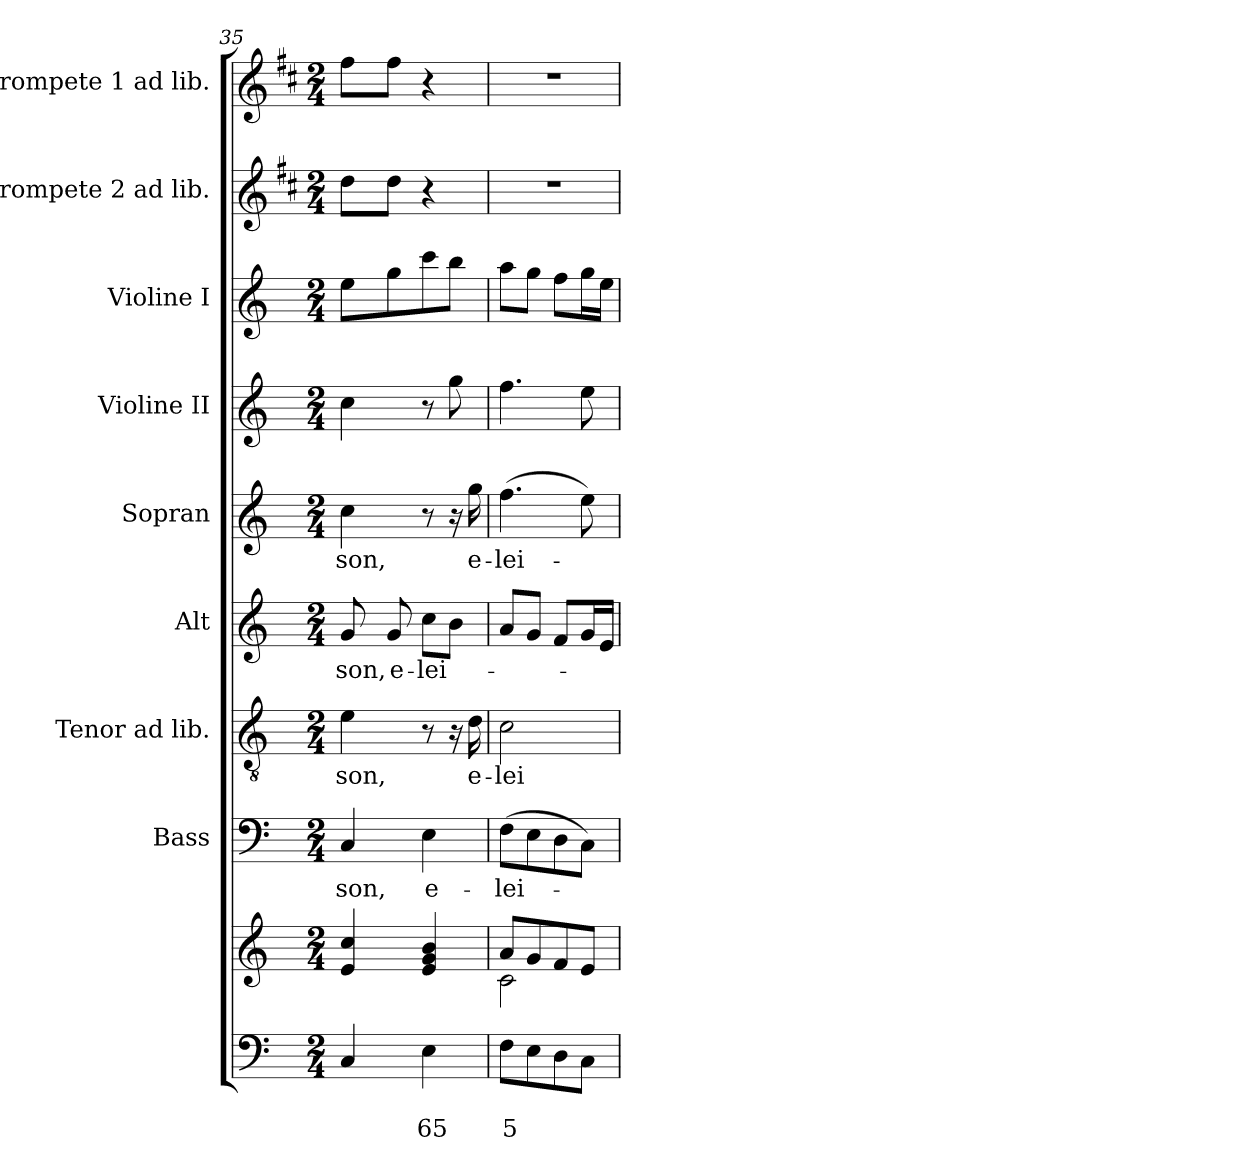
**kern	**text	**text	**kern	**kern	**text	**kern	**text	**kern	**text	**kern	**text	**kern	**kern	**kern	**kern
*part9	*part9	*part9	*part9	*part8	*part8	*part7	*part7	*part6	*part6	*part5	*part5	*part4	*part3	*part2	*part1
*staff10	*staff10	*staff10	*staff9	*staff8	*staff8	*staff7	*staff7	*staff6	*staff6	*staff5	*staff5	*staff4	*staff3	*staff2	*staff1
*	*	*	*	*I"Bass	*	*I"Tenor ad lib.	*	*I"Alt	*	*I"Sopran	*	*I"Violine II	*I"Violine I	*I"Trompete 2 ad lib.	*I"Trompete 1 ad lib.
*	*	*	*	*I'B.	*	*I'T.	*	*I'A.	*	*I'S.	*	*I'Vl. II	*I'Vl. I	*I'Trp. 2	*I'Trp. 1
*clefF4	*	*	*clefG2	*clefF4	*	*clefGv2	*	*clefG2	*	*clefG2	*	*clefG2	*clefG2	*clefG2	*clefG2
*	*	*	*	*	*	*	*	*	*	*	*	*	*	*ITrd1c2	*ITrd1c2
*k[]	*	*	*k[]	*k[]	*	*k[]	*	*k[]	*	*k[]	*	*k[]	*k[]	*k[]	*k[]
*C:	*	*	*C:	*C:	*	*C:	*	*C:	*	*C:	*	*C:	*C:	*C:	*C:
*M2/4	*	*	*M2/4	*M2/4	*	*M2/4	*	*M2/4	*	*M2/4	*	*M2/4	*M2/4	*M2/4	*M2/4
=35	=35	=35	=35	=35	=35	=35	=35	=35	=35	=35	=35	=35	=35	=35	=35
!	!	!	!	!	!LO:LY:b	!	!LO:LY:b	!	!LO:LY:b	!	!LO:LY:b	!	!	!	!
4C/	.	.	4e/ 4cc/	4C/	-son,	4e\	-son,	8g/	-son,	4cc\	-son,	4cc\	8ee\L	8cc\L	8ee\L
!	!	!	!	!	!	!	!	!	!LO:LY:b	!	!	!	!	!	!
.	.	.	.	.	.	.	.	8g/	e-	.	.	.	8gg\	8cc\J	8ee\J
!	!	!LO:LY:b	!	!	!LO:LY:b	!	!	!	!LO:LY:b	!	!	!	!	!	!
4E\	.	65	4e/ 4g/ 4b/	4E\	e-	8r	.	8cc\L	-lei-	8r	.	8r	8ccc\	4r	4r
.	.	.	.	.	.	16r	.	8b\J	.	16r	.	8gg\	8bb\J	.	.
!	!	!	!	!	!	!	!LO:LY:b	!	!	!	!LO:LY:b	!	!	!	!
.	.	.	.	.	.	16d\	e-	.	.	16gg\	e-	.	.	.	.
=36	=36	=36	=36	=36	=36	=36	=36	=36	=36	=36	=36	=36	=36	=36	=36
!	!	!LO:LY:b	!	!	!LO:LY:b	!	!LO:LY:b	!	!	!	!LO:LY:b	!	!	!	!
*	*	*	*^	*	*	*	*	*	*	*	*	*	*	*	*
8F\L	.	5	8a/L	2c\	(>8F\L	-lei-	2c\	-lei-	8a/L	.	(>4.ff\	-lei-	4.ff\	8aa\L	2r	2r
8E\	.	.	8g/	.	8E\	.	.	.	8g/J	.	.	.	.	8gg\J	.	.
!	!	!LO:LY:b	!	!	!	!	!	!	!	!	!	!	!	!	!	!
8D\	.	_	8f/	.	8D\	.	.	.	8f/L	.	.	.	.	8ff\L	.	.
8C\J	.	.	8e/J	.	8C\J)	.	.	.	16g/L	.	8ee\)	.	8ee\	16gg\L	.	.
.	.	.	.	.	.	.	.	.	16e/JJ	.	.	.	.	16ee\JJ	.	.
*	*	*	*v	*v	*	*	*	*	*	*	*	*	*	*	*	*
=	=	=	=	=	=	=	=	=	=	=	=	=	=	=	=
*-	*-	*-	*-	*-	*-	*-	*-	*-	*-	*-	*-	*-	*-	*-	*-
